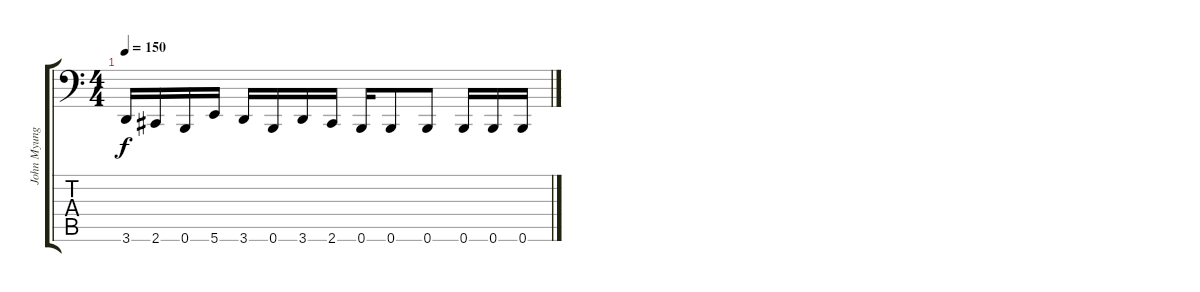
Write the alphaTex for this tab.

\track ("John Myung" "John Myung") {instrument electricbassfinger}
\staff {score tabs}
\tuning (C3 G2 D2 A1 E1 B0) {hide}
\ts (4 4)
\tempo 150
\clef f4
\ks c
3.6.16{dy f} 2.6.16 0.6.16 5.6.16 3.6.16 0.6.16 3.6.16 2.6.16 0.6.16 0.6.8 0.6.8 0.6.16 0.6.16 0.6.16
